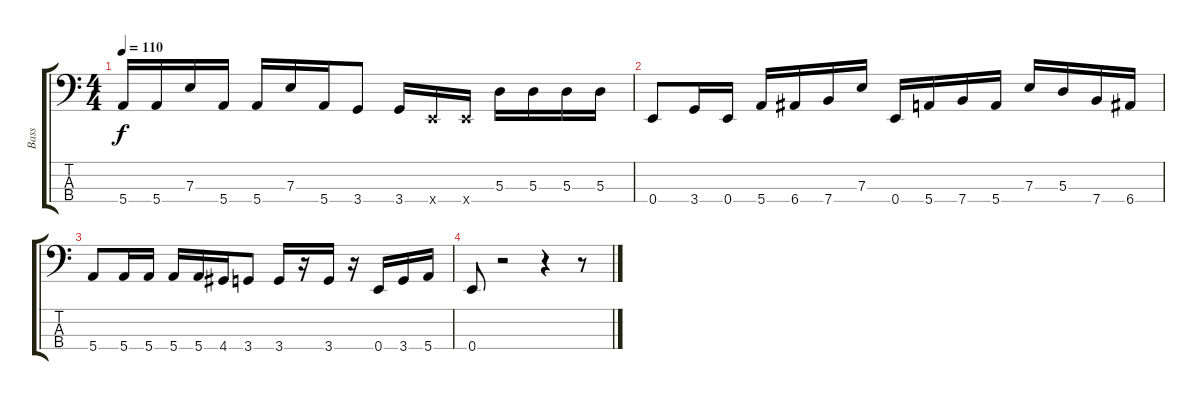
\track ("Bass" "Bass") {instrument electricbassfinger}
\staff {score tabs}
\tuning (G2 D2 A1 E1) {hide}
\ts (4 4)
\tempo 110
\clef f4
\ks c
5.4.16{dy f} 5.4.16 7.3.16 5.4.16 5.4.16 7.3.16 5.4.16 3.4.8 3.4.16 0.4{x}.16 0.4{x}.16 5.3.16 5.3.16 5.3.16 5.3.16 |
0.4.8 3.4.16 0.4.16 5.4.16 6.4.16 7.4.16 7.3.16 0.4.16 5.4.16 7.4.16 5.4.16 7.3.16 5.3.16 7.4.16 6.4.16 |
5.4.8 5.4.16 5.4.16 5.4.16 5.4.16 4.4.16 3.4.8 3.4.16 r.16 3.4.16 r.16 0.4.16 3.4.16 5.4.16 |
0.4.8 r.2 r.4 r.8
